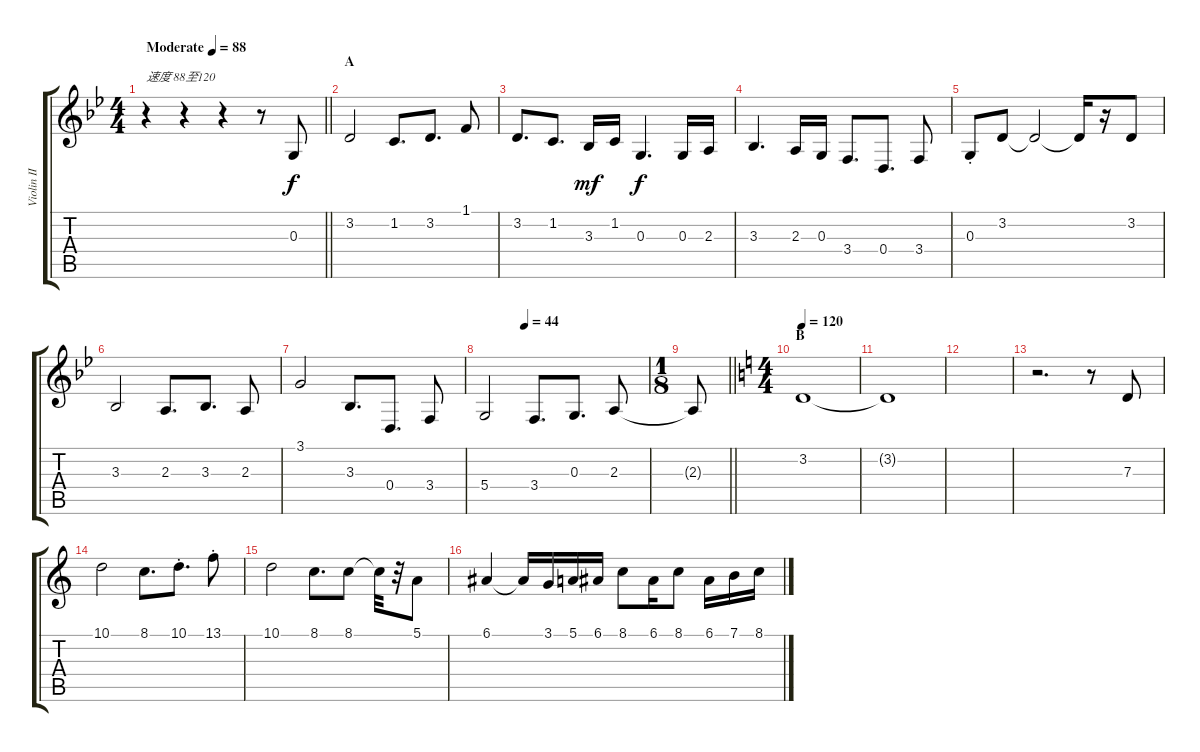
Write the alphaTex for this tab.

\track ("Violin II" "Violin II") {instrument violin}
\staff {score tabs}
\tuning (E4 B3 G3 D3 A2 E2) {hide}
\ts (4 4)
\tempo (88 "Moderate")
\clef g2
\barLineRight lightlight
\ks bb
r.4{txt "速度 88至120" dy f instrument violin} r.4 r.4 r.8 0.3.8 |
\section ("" "A")
3.2.2 1.2.8{d} 3.2.8{d} 1.1.8 |
3.2.8{d} 1.2.8{d} 3.3.16{dy mf} 1.2.16 0.3.4{d dy f} 0.3.16 2.3.16 |
3.3.4{d} 2.3.16 0.3.16 3.4.8{d} 0.4.8{d} 3.4.8 |
0.3{st}.8 3.2.8 3.2{t}.2 3.2{t}.16 r.16 3.2.8{volume 9} |
3.3.2 2.3.8{d} 3.3.8{d} 2.3.8 |
3.1.2 3.3.8{d} 0.4.8{d} 3.4.8 |
\tempo (44 0.25)
5.4.2 3.4.8{d} 0.3.8{d} 2.3.8 |
\ts (1 8)
\barLineRight lightlight
2.3{t}.8 |
\ts (4 4)
\section ("" "B")
\tempo 120
\ks c
3.2.1{volume 3} |
3.2{t}.1 |
|
r.2{d volume 14} r.8 7.3.8 |
10.1.2 8.1.8{d} 10.1{st}.8{d} 13.1{st}.8 |
10.1.2 8.1.8{d} 8.1.8 8.1{t}.32 r.32 5.1.8 |
6.1.4 6.1{t}.16 3.1.16 5.1.16 6.1.16 8.1.8 6.1.16 8.1.8 6.1.16 7.1.16 8.1.16
